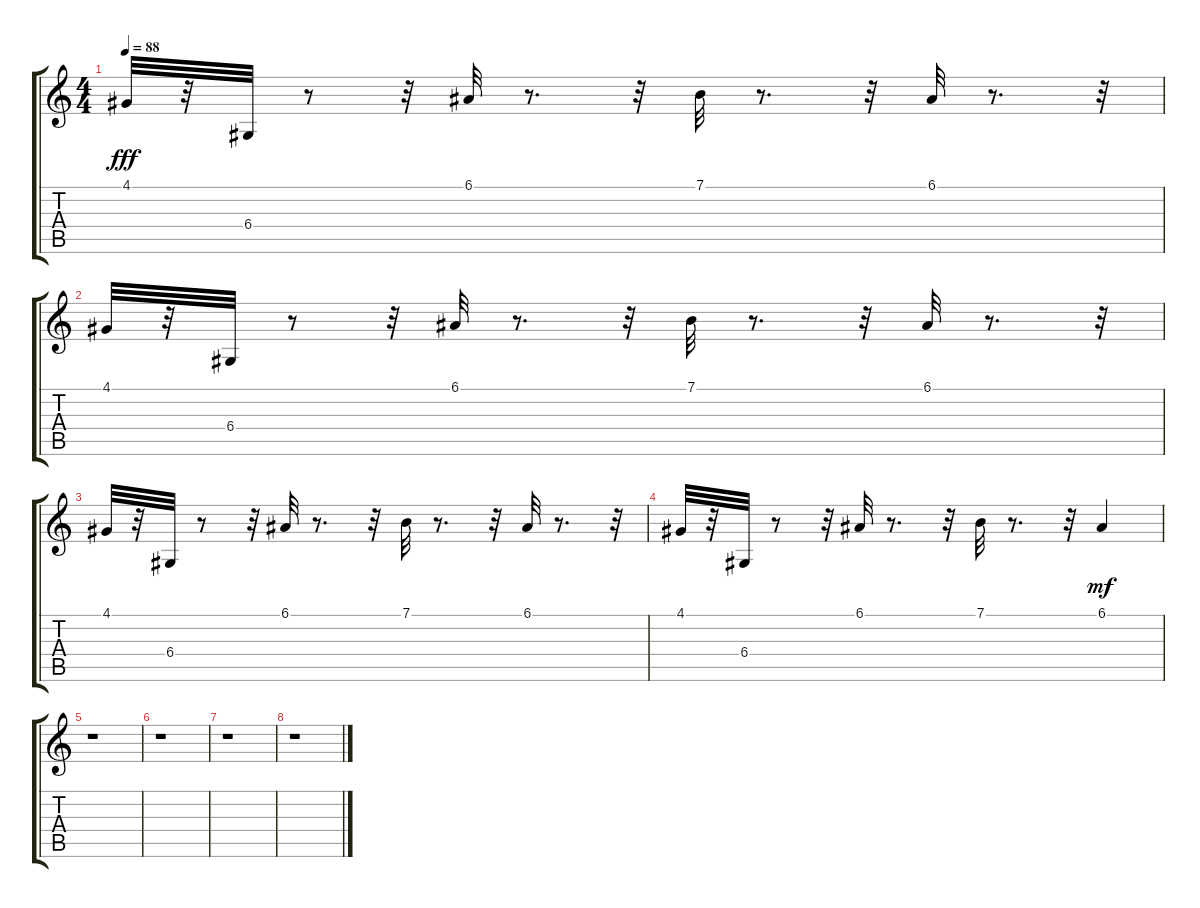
\track "" {instrument stringensemble1}
\staff {score tabs}
\tuning (E4 B3 G3 D3 A2 E2) {hide}
\ts (4 4)
\tempo 88
\clef g2
\ks c
4.1.32{dy fff} r.32 6.4.32 r.8 r.32 6.1.32 r.8{d} r.32 7.1.32 r.8{d} r.32 6.1.32 r.8{d} r.32 |
4.1.32 r.32 6.4.32 r.8 r.32 6.1.32 r.8{d} r.32 7.1.32 r.8{d} r.32 6.1.32 r.8{d} r.32 |
4.1.32 r.32 6.4.32 r.8 r.32 6.1.32 r.8{d} r.32 7.1.32 r.8{d} r.32 6.1.32 r.8{d} r.32 |
4.1.32 r.32 6.4.32 r.8 r.32 6.1.32 r.8{d} r.32 7.1.32 r.8{d} r.32 6.1.4{dy mf} |
r.1 |
r.1 |
r.1 |
r.1
